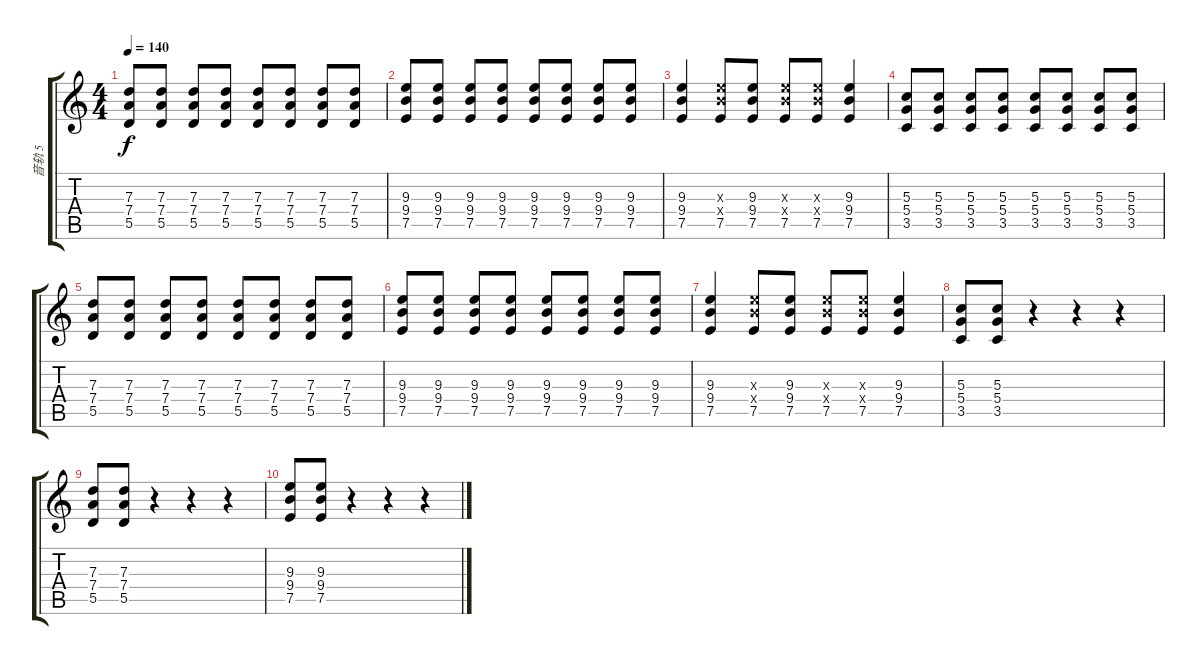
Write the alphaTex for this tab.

\track ("音轨 5" "音轨 5") {instrument overdrivenguitar}
\staff {score tabs}
\tuning (E4 B3 G3 D3 A2 E2) {hide}
\ts (4 4)
\tempo 140
\clef g2
\ks c
(7.3 7.4 5.5).8{dy f} (7.3 7.4 5.5).8 (7.3 7.4 5.5).8 (7.3 7.4 5.5).8 (7.3 7.4 5.5).8 (7.3 7.4 5.5).8 (7.3 7.4 5.5).8 (7.3 7.4 5.5).8 |
(9.3 9.4 7.5).8 (9.3 9.4 7.5).8 (9.3 9.4 7.5).8 (9.3 9.4 7.5).8 (9.3 9.4 7.5).8 (9.3 9.4 7.5).8 (9.3 9.4 7.5).8 (9.3 9.4 7.5).8 |
(9.3 9.4 7.5).4 (9.3{x} 9.4{x} 7.5).8 (9.3 9.4 7.5).8 (9.3{x} 9.4{x} 7.5).8 (9.3{x} 9.4{x} 7.5).8 (9.3 9.4 7.5).4 |
(5.3 5.4 3.5).8 (5.3 5.4 3.5).8 (5.3 5.4 3.5).8 (5.3 5.4 3.5).8 (5.3 5.4 3.5).8 (5.3 5.4 3.5).8 (5.3 5.4 3.5).8 (5.3 5.4 3.5).8 |
(7.3 7.4 5.5).8 (7.3 7.4 5.5).8 (7.3 7.4 5.5).8 (7.3 7.4 5.5).8 (7.3 7.4 5.5).8 (7.3 7.4 5.5).8 (7.3 7.4 5.5).8 (7.3 7.4 5.5).8 |
(9.3 9.4 7.5).8 (9.3 9.4 7.5).8 (9.3 9.4 7.5).8 (9.3 9.4 7.5).8 (9.3 9.4 7.5).8 (9.3 9.4 7.5).8 (9.3 9.4 7.5).8 (9.3 9.4 7.5).8 |
(9.3 9.4 7.5).4 (9.3{x} 9.4{x} 7.5).8 (9.3 9.4 7.5).8 (9.3{x} 9.4{x} 7.5).8 (9.3{x} 9.4{x} 7.5).8 (9.3 9.4 7.5).4 |
(5.3 5.4 3.5).8 (5.3 5.4 3.5).8 r.4 r.4 r.4 |
(7.3 7.4 5.5).8 (7.3 7.4 5.5).8 r.4 r.4 r.4 |
(9.3 9.4 7.5).8 (9.3 9.4 7.5).8 r.4 r.4 r.4
